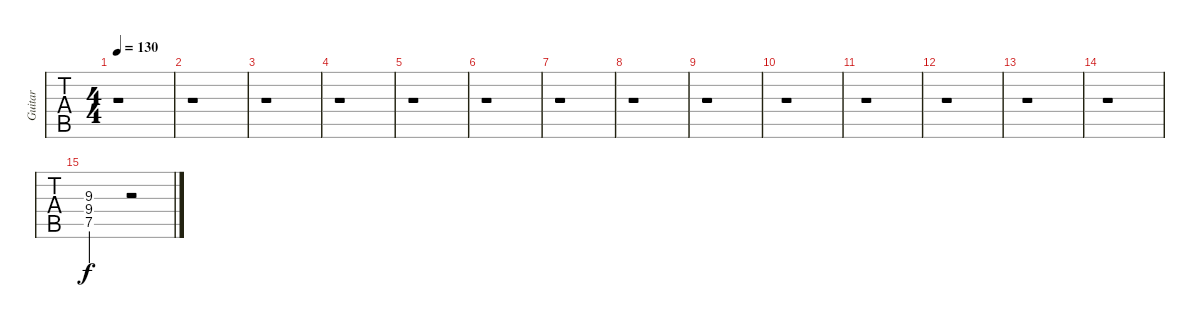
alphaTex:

\track ("Guitar" "Guitar") {instrument overdrivenguitar}
\staff {tabs}
\tuning (D4 A3 F3 C3 G2 C2) {hide}
\ts (4 4)
\tempo 130
\clef g2
\ks c
r.1{dy f} |
r.1 |
r.1 |
r.1 |
r.1 |
r.1 |
r.1 |
r.1 |
r.1 |
r.1 |
r.1 |
r.1 |
r.1 |
r.1 |
(9.3 9.4 7.5).2 r.2
